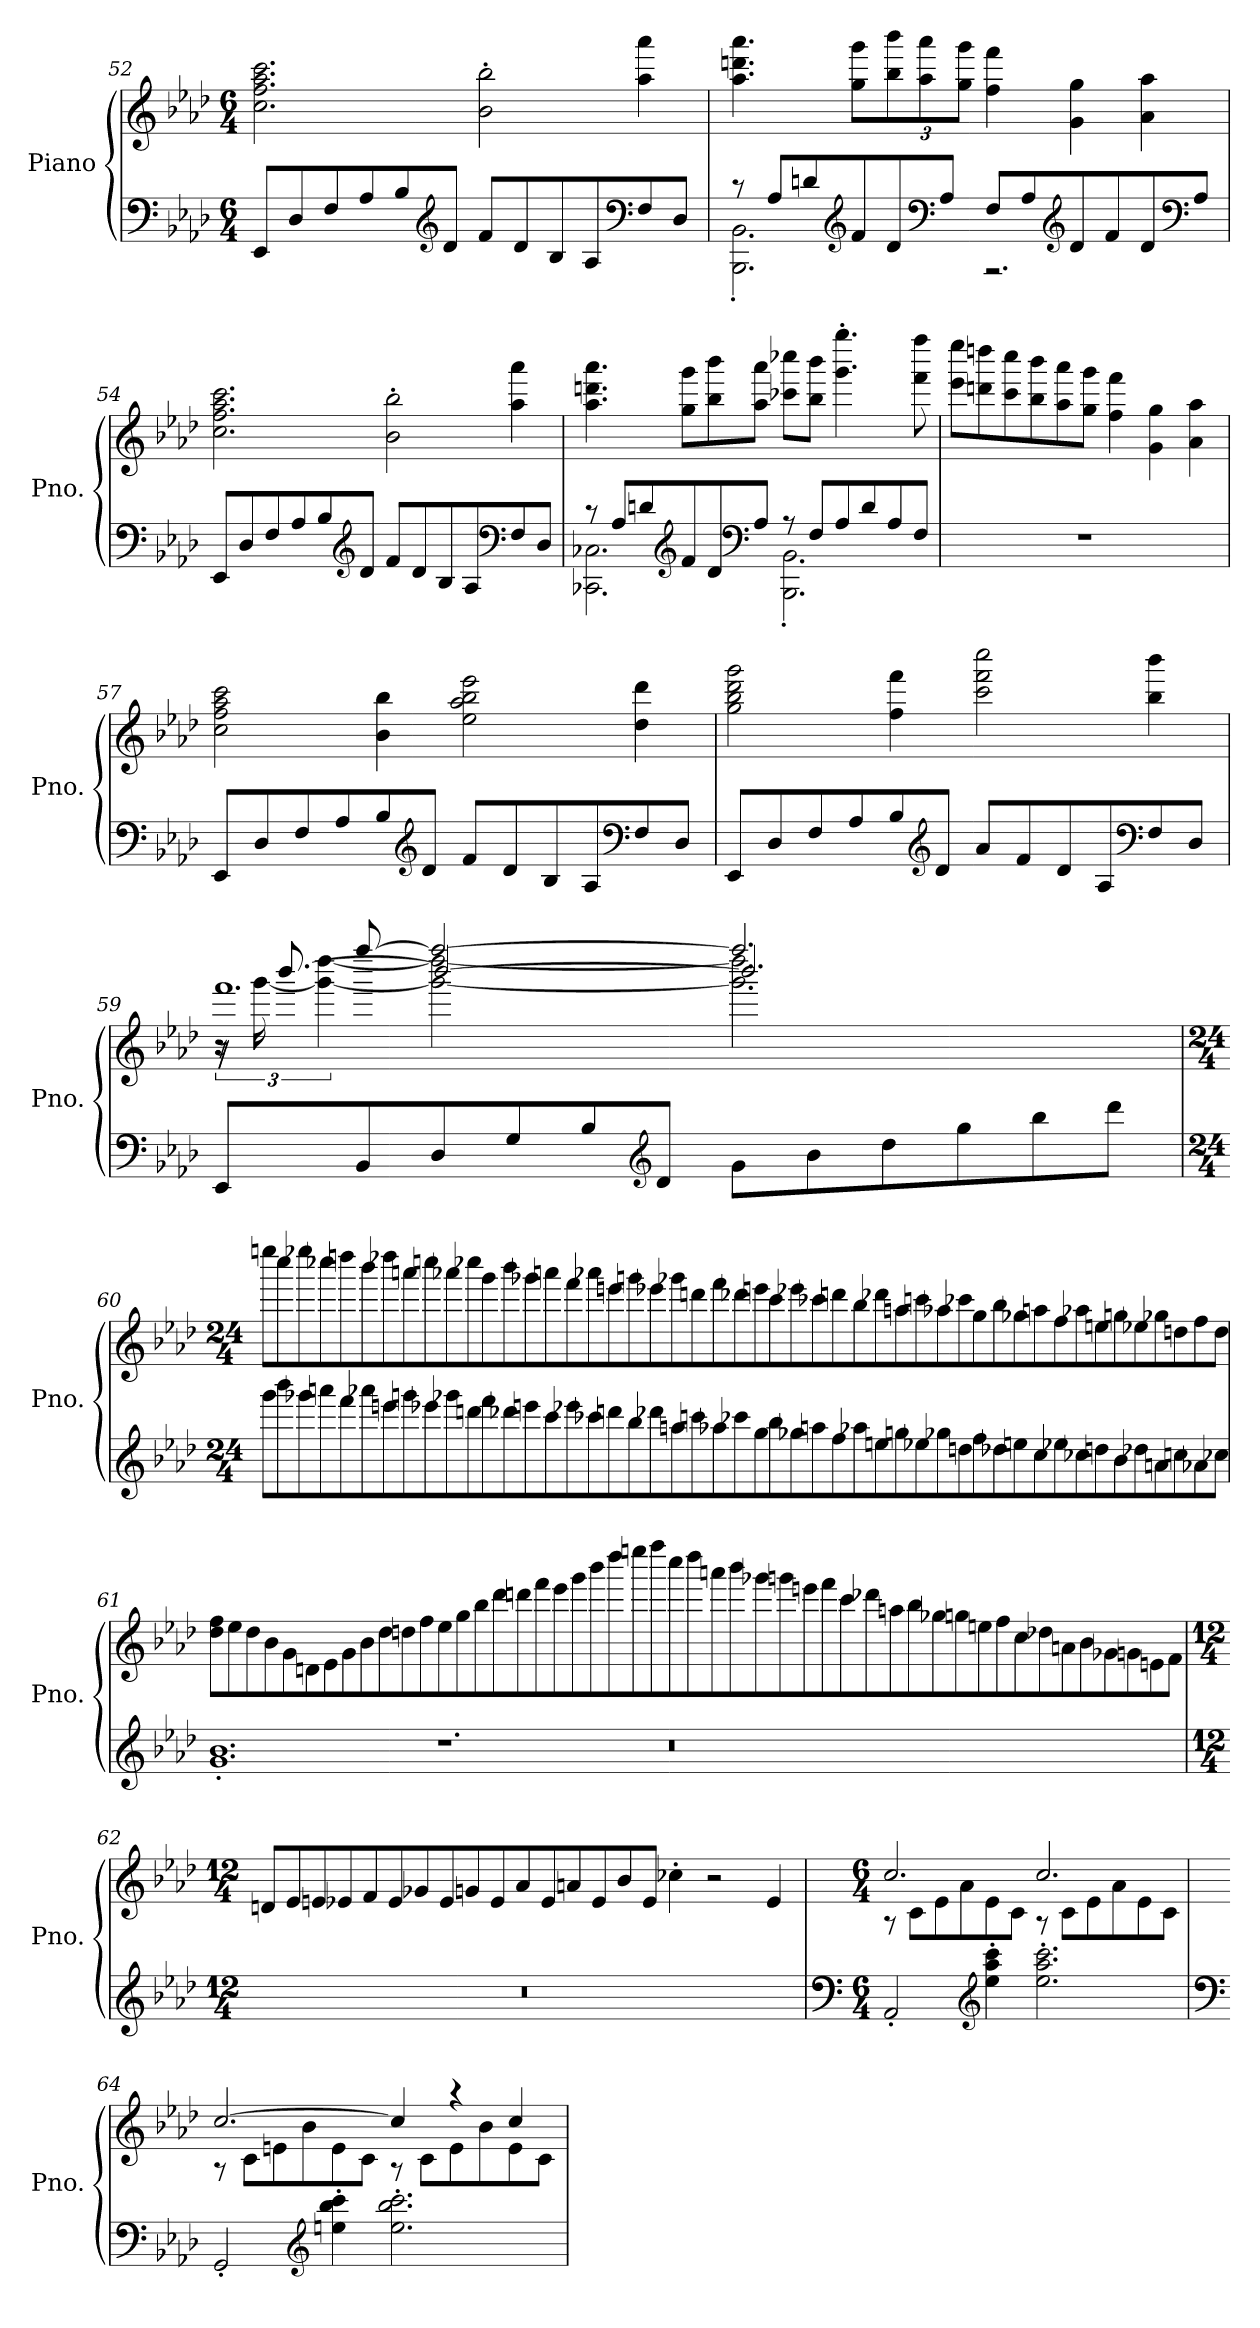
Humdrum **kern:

**kern	**kern
*part1	*part1
*staff2	*staff1
*I"Piano	*
*I'Pno.	*
*clefF4	*clefG2
*k[b-e-a-d-]	*k[b-e-a-d-]
*M6/4	*M6/4
=52	=52
8EE-/L	2.cc\ 2.ff\ 2.aa-\ 2.ccc\
8D-/	.
8F/	.
8A-/	.
8B-/	.
*clefG2	*
8d-/J	.
8f/L	2b-\' 2bb-\'
8d-/	.
8B-/	.
8A-/	.
*clefF4	*
8F/	4aa-\ 4aaa-\
8D-/J	.
!!LO:LB:g=z
=53	=53
*^	*
8r	2.BBB-\' 2.BB-\'	4.aa-\ 4.dddn\ 4.aaa-\
8A-/L	.	.
8dn/	.	.
*clefG2	*	*
8f/	.	8gg\ 8ggg\L
*	*	*Xbrackettup
8d/	.	12bb-\ 12bbb-\
.	.	12aa-\ 12aaa-\
*clefF4	*	*
8A-/J	.	.
.	.	12gg\ 12ggg\J
8F/L	2.r	4ff\ 4fff\
8A-/	.	.
*clefG2	*	*
8d/	.	4g\ 4gg\
8f/	.	.
8d/	.	4a-\ 4aa-\
*clefF4	*	*
8A-/J	.	.
*v	*v	*
=54	=54
8EE-/L	2.cc\ 2.ff\ 2.aa-\ 2.ccc\
8D-/	.
8F/	.
8A-/	.
8B-/	.
*clefG2	*
8d-/J	.
8f/L	2b-\' 2bb-\'
8d-/	.
8B-/	.
8A-/	.
*clefF4	*
8F/	4aa-\ 4aaa-\
8D-/J	.
!!LO:LB:g=z
=55	=55
*^	*
8r	2.CC-X\ 2.C-X\	4.aa-\ 4.dddn\ 4.aaa-\
8A-/L	.	.
8dn/	.	.
*clefG2	*	*
8f/	.	8gg\ 8ggg\L
8d/	.	8bb-\ 8bbb-\
*clefF4	*	*
8A-/J	.	8aa-\ 8aaa-\J
8r	2.BBB-\' 2.BB-\'	8ccc-X\ 8cccc-X\L
8F/L	.	8bb-\ 8bbb-\J
8A-/	.	4.ggg\' 4.gggg\'
8d/	.	.
8A-/	.	.
8F/J	.	8fff\ 8ffff\
*v	*v	*
=56	=56
1.r	8eee-\ 8eeee-\L
.	8dddn\ 8ddddn\
.	8ccc\ 8cccc\
.	8bb-\ 8bbb-\
.	8aa-\ 8aaa-\
.	8gg\ 8ggg\J
.	4ff\ 4fff\
.	4g\ 4gg\
.	4a-\ 4aa-\
!!LO:LB:g=z
=57	=57
8EE-/L	2cc\ 2ff\ 2aa-\ 2ccc\
8D-/	.
8F/	.
8A-/	.
8B-/	4b-\ 4bb-\
*clefG2	*
8d-/J	.
8f/L	2ee-\ 2aa-\ 2bb-\ 2eee-\
8d-/	.
8B-/	.
8A-/	.
*clefF4	*
8F/	4dd-\ 4ddd-\
8D-/J	.
=58	=58
8EE-/L	2gg\ 2bb-\ 2ddd-\ 2ggg\
8D-/	.
8F/	.
8A-/	.
8B-/	4ff\ 4fff\
*clefG2	*
8d-/J	.
8a-/L	2ccc\ 2fff\ 2cccc\
8f/	.
8d-/	.
8A-/	.
*clefF4	*
8F/	4bb-\ 4bbb-\
8D-/J	.
!!LO:LB:g=z
=59	=59
*	*^
*	*	*brackettup
*	*^	*^
8EE-/L	8r	24r	16r	1.fff
.	.	[24ggg\	.	.
.	.	.	[8.bbb-/	.
.	.	6ggg\_ [6dddd-\	.	.
8BB-/	[8ffff/	.	.	.
8D-/	2ffff/_	2ggg\_ 2dddd-\_	2bbb-/_	.
8G/	.	.	.	.
8B-/	.	.	.	.
*clefG2	*	*	*	*
8d-/J	.	.	.	.
8g\L	2.ffff/]	2.ggg\] 2.dddd-\]	2.bbb-/]	.
8b-\	.	.	.	.
8dd-\	.	.	.	.
8gg\	.	.	.	.
8bb-\	.	.	.	.
8ddd-\J	.	.	.	.
*	*v	*v	*v	*v
!!LO:LB:g=z
=60	=60
*M24/4	*M24/4
*	*MM220
8ggg\L	8eeeen\L
8bbb-\	8cccc\
8ggg-X\	8eeee-X\
8aaan\	8cccc-X\
8fff\	8ddddn\
8aaa-X\	8bbb-\
8eeen\	8dddd-X\
8gggn\	8aaan\
8eee-X\	8ccccn\
8ggg-X\	8aaa-X\
8dddn\	8cccc-X\
8fff\	8ggg\
8ddd-X\	8bbb-\
8eeen\	8ggg-X\
8ccc\	8aaan\
8eee-X\	8fff\
8ccc-X\	8aaa-X\
8dddn\	8eeen\
8bb-\	8gggn\
8ddd-X\	8eee-X\
8aan\	8ggg-X\
8cccn\	8dddn\
8aa-X\	8fff\
8ccc-X\	8ddd-X\
8gg\	8eeen\
8bb-\	8ccc\
8gg-X\	8eee-X\
8aan\	8ccc-X\
8ff\	8dddn\
8aa-X\	8bb-\
8een\	8ddd-X\
8ggn\	8aan\
8ee-X\	8cccn\
8gg-X\	8aa-X\
8ddn\	8ccc-X\
8ff\	8gg\
8dd-X\	8bb-\
8een\	8gg-X\
8cc\	8aan\
8ee-X\	8ff\
8cc-X\	8aa-X\
8ddn\	8een\
8b-\	8ggn\
8dd-X\	8ee-X\
8an\	8gg-X\
8ccn\	8ddn\
8a-X\	8ff\
8cc-X\J	8dd\J
!!LO:PB:g=z
=61	=61
*	*MM240
1.g' 1.b-'	8dd-\ 8ff\L
.	8ee-\
.	8dd-\
.	8b-\
.	8g\
.	8dn\
.	8e-\
.	8g\
.	8b-\
.	8dd-\
.	8ddn\
.	8ff\
1.r	8ee-\
.	8gg\
.	8bb-\
.	8ddd-\
.	8dddn\
.	8fff\
.	8eee-\
.	8ggg\
.	8bbb-\
.	8dddd-\
.	8eeeen\
.	8ffff\
0.r	8cccc\
.	8dddd-\
.	8aaan\
.	8bbb-\
.	8ggg-X\
.	8gggn\
.	8eeen\
.	8fff\
.	8ccc\
.	8ddd-X\
.	8aan\
.	8bb-\
.	8gg-X\
.	8ggn\
.	8een\
.	8ff\
.	8cc\
.	8dd-X\
.	8an\
.	8b-\
.	8g-X\
.	8gn\
.	8en\
.	8f\J
!!LO:LB:g=z
=62	=62
*M12/4	*M12/4
*	*MM230
0.r	8dn/L
.	8e-/
*	*MM220
.	8en/
.	8e-X/
.	8f/
.	8e-/
*	*MM210
.	8g-X/
.	8e-/
.	8gn/
.	8e-/
.	8a-/
.	8e-/
*	*MM200
.	8an/
.	8e-/
.	8b-/
*	*MM180
.	8e-/J
*	*MM160
.	4cc-X'\
.	2r
*	*MM40
.	4e-/
=63	=63
*clefF4	*
*M6/4	*M6/4
*	*MM152
*	*^
2AA-'/	2.cc/	8r
.	.	8c\L
.	.	8e-\
.	.	8a-\
*clefG2	*	*
4ee-\' 4aa-\' 4ccc\'	.	8e-\
.	.	8c\J
2.ee-\' 2.aa-\' 2.ccc\'	2.cc/	8r
.	.	8c\L
.	.	8e-\
.	.	8a-\
.	.	8e-\
.	.	8c\J
!!LO:LB:g=z	!!
=64	=64	=64
*clefF4	*	*
2GG'/	[2.cc/	8r
.	.	8c\L
.	.	8en\
.	.	8b-\
*clefG2	*	*
4een\' 4bb-\' 4ccc\'	.	8e\
.	.	8c\J
2.ee\' 2.bb-\' 2.ccc\'	4cc/]	8r
.	.	8c\L
.	4r	8e\
.	.	8b-\
.	4cc/	8e\
.	.	8c\J
*	*v	*v
=	=
*-	*-
